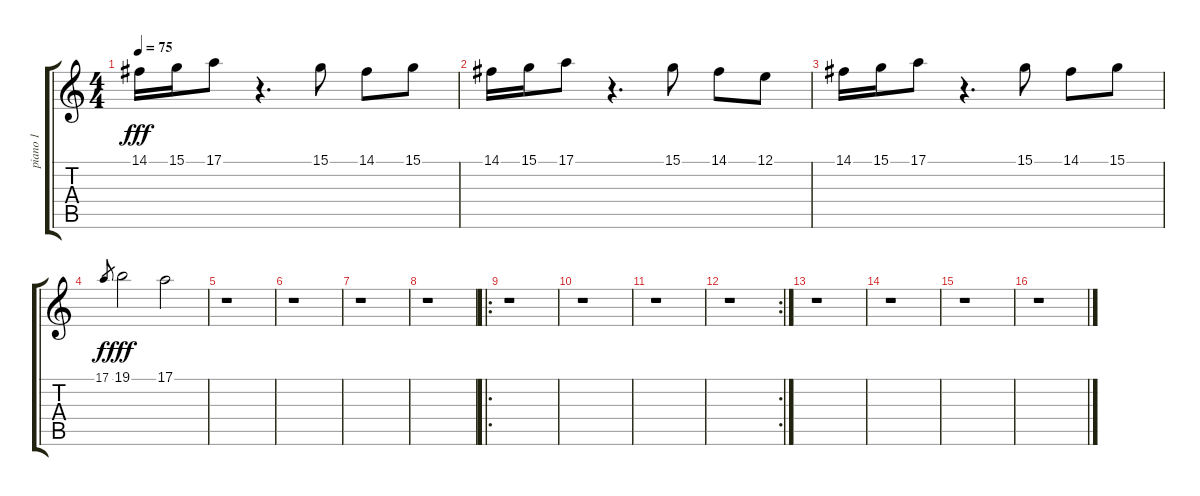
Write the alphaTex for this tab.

\track ("piano 1" "piano 1") {instrument acousticgrandpiano}
\staff {score tabs}
\tuning (E4 B3 G3 D3 A2 E2) {hide}
\ts (4 4)
\tempo 75
\clef g2
\ks c
14.1.16{dy fff} 15.1.16 17.1.8 r.4{d} 15.1.8 14.1.8 15.1.8 |
14.1.16 15.1.16 17.1.8 r.4{d} 15.1.8 14.1.8 12.1.8 |
14.1.16 15.1.16 17.1.8 r.4{d} 15.1.8 14.1.8 15.1.8 |
17.1.8{gr dy f} 19.1.2{dy fff} 17.1.2 |
r.1 |
r.1 |
r.1 |
r.1 |
\ro
r.1 |
r.1 |
r.1 |
\rc 2
r.1 |
r.1 |
r.1 |
r.1 |
r.1
